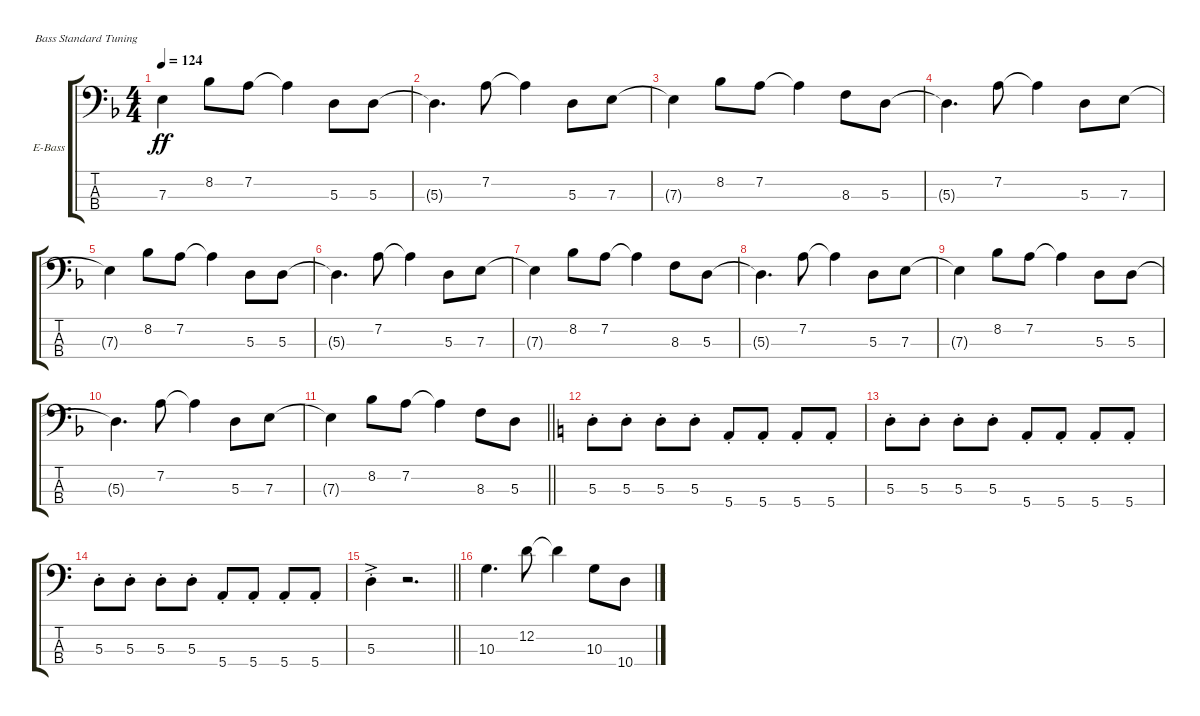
\bracketExtendMode groupsimilarinstruments
\firstSystemTrackNameOrientation horizontal
\otherSystemsTrackNameOrientation horizontal
\track ("Electric Bass" "E-Bass") {instrument electricbassfinger}
\staff {score tabs}
\tuning (G2 D2 A1 E1)
\ts (4 4)
\tempo 124
\clef f4
\scale
0.333333
\ks dminor
7.3{t}.4{dy ff} 8.2.8 7.2.8 7.2{t}.4 5.3.8 5.3.8 |
\scale
0.333333 5.3{t}.4{d} 7.2.8 7.2{t}.4 5.3.8 7.3.8 |
\scale
0.333333 7.3{t}.4 8.2.8 7.2.8 7.2{t}.4 8.3.8 5.3.8 |
\scale
0.333333 5.3{t}.4{d} 7.2.8 7.2{t}.4 5.3.8 7.3.8 |
\scale
0.333333 7.3{t}.4 8.2.8 7.2.8 7.2{t}.4 5.3.8 5.3.8 |
\scale
0.333333 5.3{t}.4{d} 7.2.8 7.2{t}.4 5.3.8 7.3.8 |
\scale
0.333333 7.3{t}.4 8.2.8 7.2.8 7.2{t}.4 8.3.8 5.3.8 |
\scale
0.333333 5.3{t}.4{d} 7.2.8 7.2{t}.4 5.3.8 7.3.8 |
\scale
0.333333 7.3{t}.4 8.2.8 7.2.8 7.2{t}.4 5.3.8 5.3.8 |
\scale
0.265217 5.3{t}.4{d} 7.2.8 7.2{t}.4 5.3.8 7.3.8 |
\scale
0.265217
\barLineRight lightlight
7.3{t}.4 8.2.8 7.2.8 7.2{t}.4 8.3.8 5.3.8 |
\scale
0.469565
\ks c
5.3{st}.8 5.3{st}.8 5.3{st}.8 5.3{st}.8 5.4{st}.8 5.4{st}.8 5.4{st}.8 5.4{st}.8 |
\scale
0.333333 5.3{st}.8 5.3{st}.8 5.3{st}.8 5.3{st}.8 5.4{st}.8 5.4{st}.8 5.4{st}.8 5.4{st}.8 |
\scale
0.333333 5.3{st}.8 5.3{st}.8 5.3{st}.8 5.3{st}.8 5.4{st}.8 5.4{st}.8 5.4{st}.8 5.4{st}.8 |
\scale
0.333333
\barLineRight lightlight
5.3{ac st}.4 r.2{d} |
\scale
0.333333 10.3.4{d} 12.2.8 12.2{t}.4 10.3.8 10.4.8
